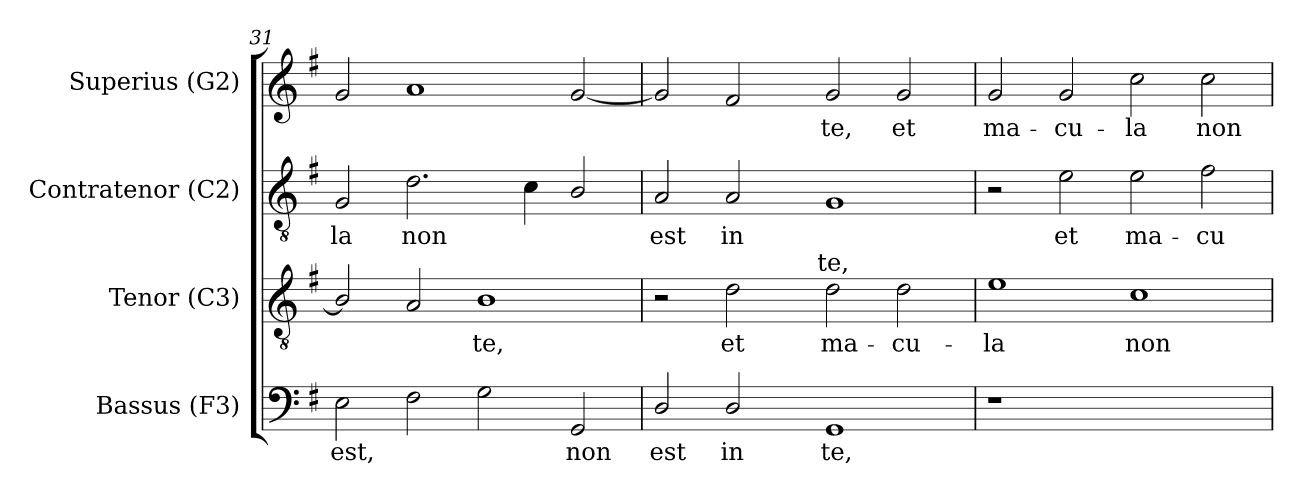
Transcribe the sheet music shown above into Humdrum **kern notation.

**kern	**text	**kern	**text	**kern	**text	**kern	**text
*part4	*part4	*part3	*part3	*part2	*part2	*part1	*part1
*staff4	*staff4	*staff3	*staff3	*staff2	*staff2	*staff1	*staff1
*I"Bassus (F3)	*	*I"Tenor (C3)	*	*I"Contratenor (C2)	*	*I"Superius (G2)	*
*I'Bass.	*	*I'T.	*	*I'C.	*	*I'S.	*
*clefF4	*	*clefGv2	*	*clefGv2	*	*clefG2	*
*k[f#]	*	*k[f#]	*	*k[f#]	*	*k[f#]	*
*G:	*	*G:	*	*G:	*	*G:	*
=31	=31	=31	=31	=31	=31	=31	=31
!	!LO:LY:b	!	!	!	!LO:LY:b:cj	!	!
2E\	est,	2B/]	.	2G/	-la	2g/	.
!	!	!	!	!	!LO:LY:b	!	!
2F#\	.	2A/	.	2.d\	non	1a	.
!	!	!	!LO:LY:b:cj	!	!	!	!
2G\	.	1B	te,	.	.	.	.
.	.	.	.	4c\	.	.	.
!	!LO:LY:b:cj	!	!	!	!	!	!
2GG/	non	.	.	2B/	.	[<2g/	.
=32	=32	=32	=32	=32	=32	=32	=32
!	!LO:LY:b:cj	!	!	!	!LO:LY:b:cj	!	!
*	*	*^	*	*	*	*	*
2D/	est	2r	2ryy	.	2A/	est	2g/]	.
!	!LO:LY:b:cj	!	!	!LO:LY:b:cj	!	!LO:LY:b:cj	!	!
2D/	in	2d\	4ryy	et	2A/	in	2f#/	.
.	.	.	8...ryy	.	.	.	.	.
!	!	!	!LO:TX:a:t=te,	!	!	!	!	!
.	.	.	1ryy	.	.	.	.	.
!	!LO:LY:b:cj	!	!	!LO:LY:b:cj	!	!	!	!LO:LY:b:cj
1GG	te,	2d\	.	ma-	1G	.	2g/	te,
!	!	!	!	!LO:LY:b:cj	!	!	!	!LO:LY:b:cj
.	.	2d\	.	-cu-	.	.	2g/	et
.	.	.	64ryy	.	.	.	.	.
!!LO:PB:g=z
=33	=33	=33	=33	=33	=33	=33	=33	=33
!LO:N:vis=1	!	!	!	!LO:LY:b:cj	!	!	!	!LO:LY:b:cj
*	*	*v	*v	*	*	*	*	*
1r	.	1e	-la	2r	.	2g/	ma-
!	!	!	!	!	!LO:LY:b:cj	!	!LO:LY:b:cj
.	.	.	.	2e\	et	2g/	-cu-
!	!	!	!LO:LY:b:cj	!	!LO:LY:b:cj	!	!LO:LY:b:cj
1ryy	.	1c	non	2e\	ma-	2cc\	-la
!	!	!	!	!	!LO:LY:b:cj	!	!LO:LY:b:cj
.	.	.	.	2f#\	-cu-	2cc\	non
=	=	=	=	=	=	=	=
*-	*-	*-	*-	*-	*-	*-	*-
